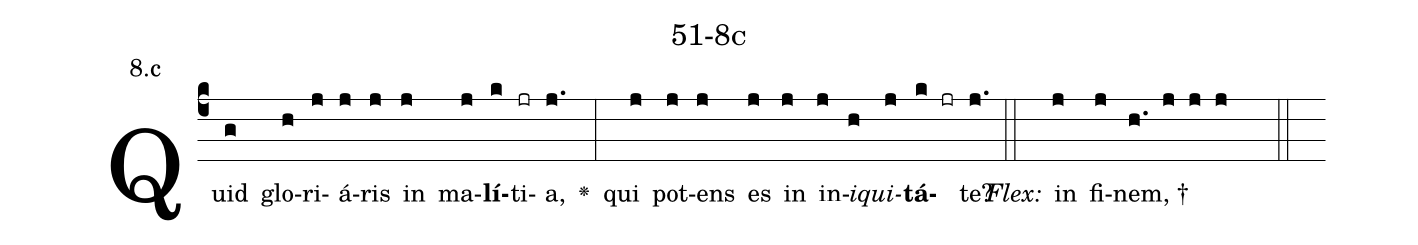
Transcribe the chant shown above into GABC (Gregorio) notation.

name: 51-8c;
annotation: 8.c;
%%
(c4)Quid(g) glo(h)ri(j)á(j)ris(j) in(j) ma(j)<b>lí</b>(k)ti(jr)a,(j.) <v>\greheightstar</v>(:) qui(j) pot(j)ens(j) es(j) in(j) in(j)<i>i</i>(h)<i>qui</i>(j)<b>tá</b>(k jr)te?(j.) (::)
<i>Flex:</i>()  in(j) fi(j)nem, †(h. j j j  ::)

%E(j) u(j) o(h) u(j) a(k) e.(j.) (::)
